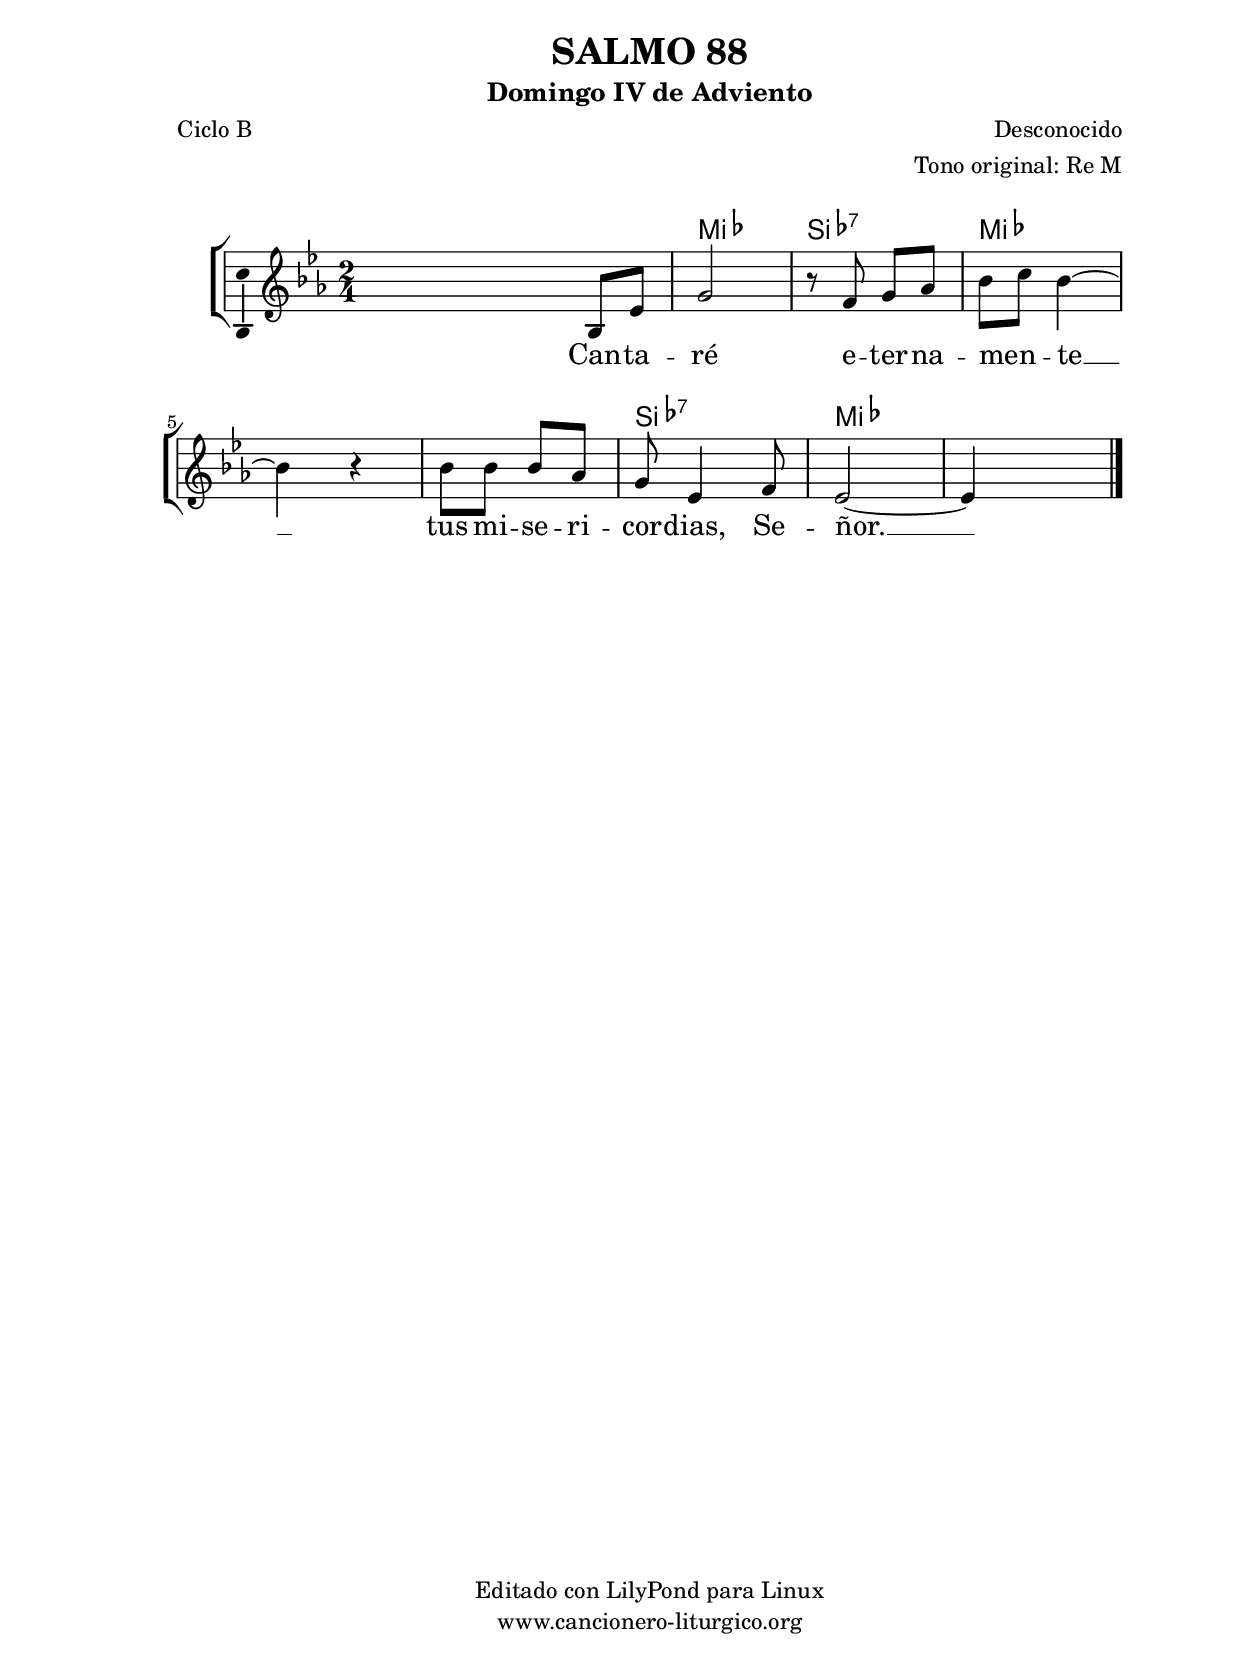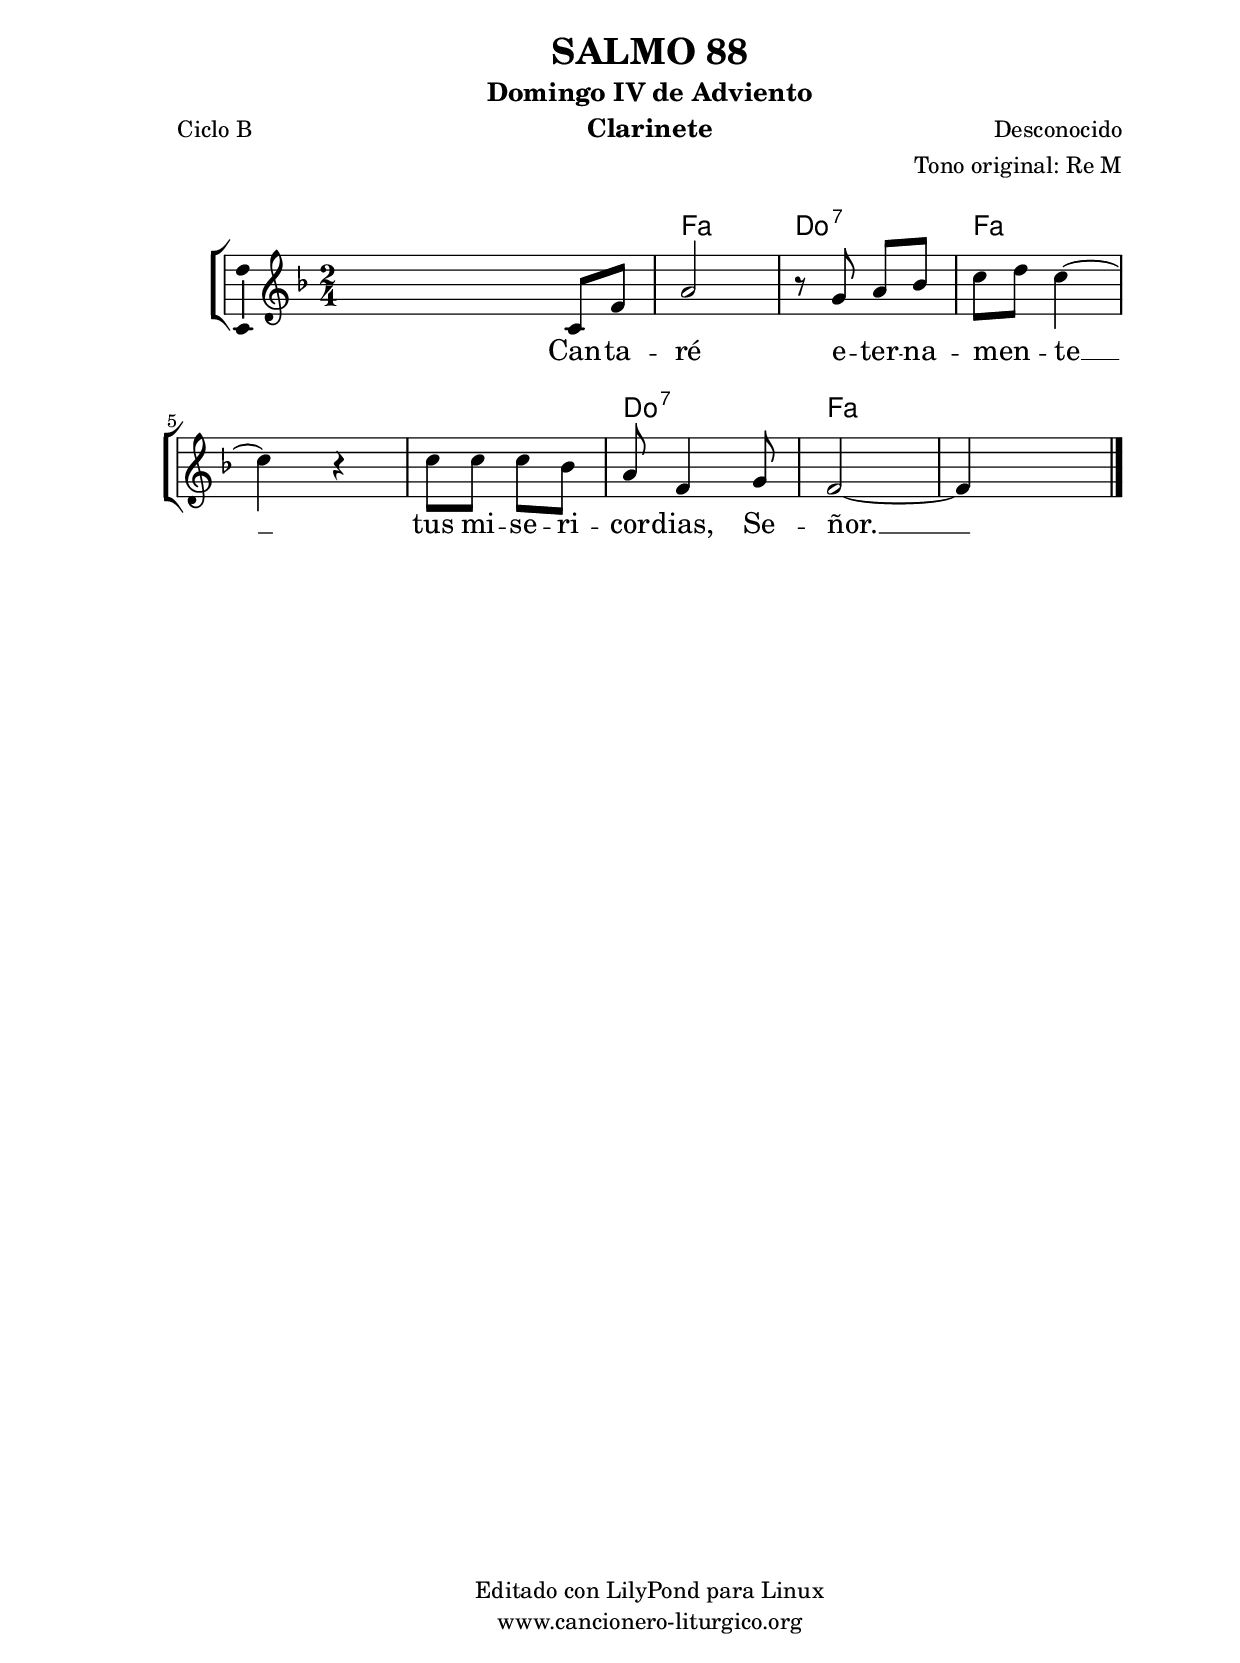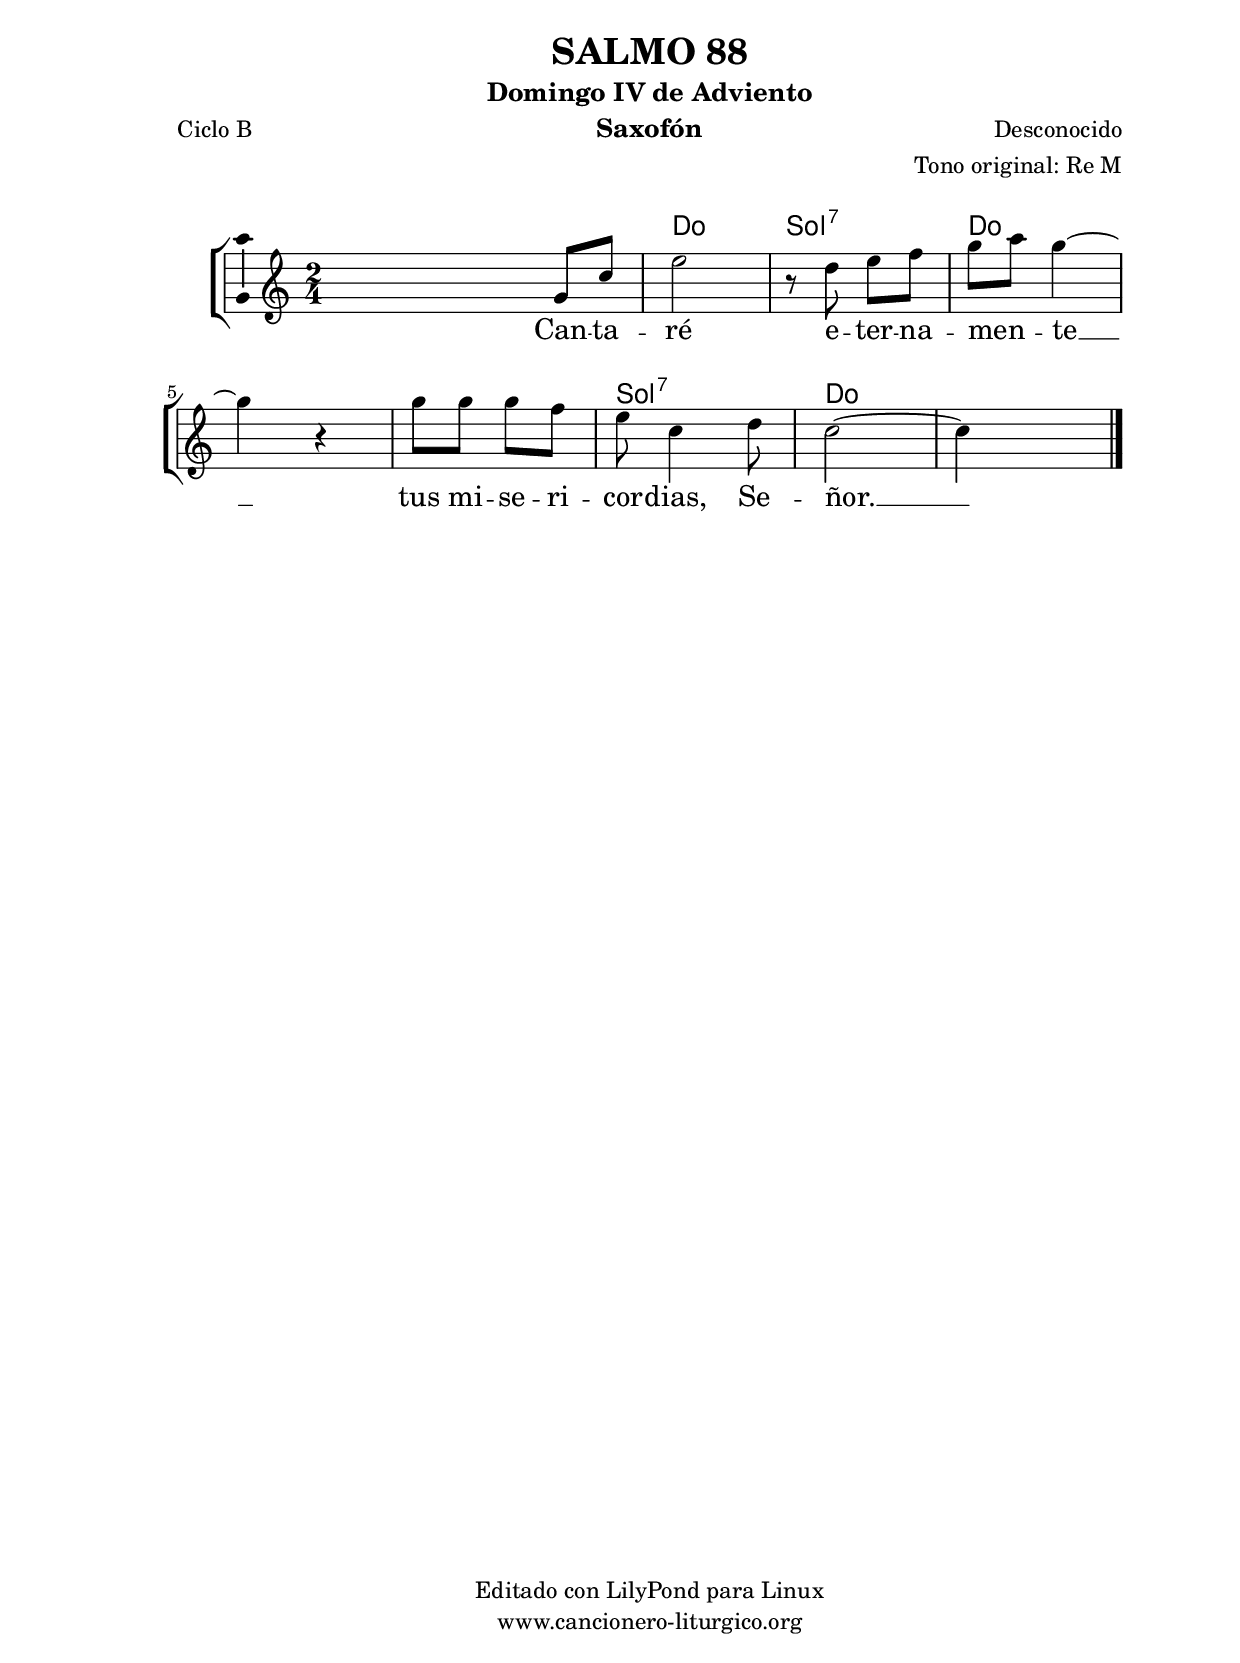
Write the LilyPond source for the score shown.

%
%para convertir .midi en .wav:
%timidity filename.midi -Ow -o finename.wav
%
%
%Para convertir de .wav a .mp3:
%lame -h -m j filename.wav
%
%
%para escuchar el midi:
%timidity nombrefichero.midi
%


%versión de lilypond para la que se ha escrito esta partitura:
\version "2.16.0"

	%Tamaño papel
	#(set-default-paper-size "a4")
	%Tamaño partitura
	#(set-global-staff-size 20)
	%No responde al pulsar sobre una nota
	#(ly:set-option 'point-and-click #f)

%parámetros del encabezamiento:
\header {
	title = "SALMO 88"
	subtitle = "Domingo IV de Adviento"
	composer = "Desconocido"
	poet = "Ciclo B"
	meter = ""
	arranger = "Tono original: Re M"
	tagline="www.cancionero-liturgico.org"
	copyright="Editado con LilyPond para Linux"
	}

%parámetros asociados al papel:
\paper  {
	oddHeaderMarkup = \markup {\fill-line { \on-the-fly #not-first-page \fromproperty #'header:title \on-the-fly #not-first-page \fromproperty #'header:composer }}
	evenHeaderMarkup = \markup {\fill-line { \fromproperty #'header:composer \fromproperty #'header:title }}
	#(set-paper-size "a4")
	print-page-number = ##f
	first-page-number = 1
	print-first-page-number = ##f
%	head-separation = 3.0 \cm
	top-margin = 2.0 \cm
	bottom-margin = 0.5\cm
%%%	bottom-margin = -1.0\cm
	left-margin = 3.0 \cm
	line-width = 16.0 \cm 
	indent = 8\mm
	interscoreline = 2.\mm
	between-system-space = 15\mm
%	para que las partituras no llenen la hoja:
	ragged-bottom = ##t
%	idem para la última hoja:
	ragged-last-bottom = ##f
%	para que las partituras llenen el ancho del papel:
	ragged-last = ##f
	after-title-space = 2.5 \cm
%page-count=1
system-count=2

	%Flexible Vertical Spacing
%	markup-markup-spacing =
%	#'((basic-distance . 15) (minimum-distance . 15) (padding . 3))
	markup-system-spacing =
	#'((basic-distance . 15) (minimum-distance . 15) (padding . 3))
	system-system-spacing =
	#'((basic-distance . 15) (minimum-distance . 15) (padding . 3))
	score-system-spacing =
	#'((basic-distance . 15) (minimum-distance . 15) (padding . 5))
%	top-system-spacing = % header
%	#'((basic-distance . 8) (minimum-distance . 0) (padding . 3))
%	top-markup-spacing =
%	#'((basic-distance . 20) (minimum-distance . 20) (padding . 3))
	last-bottom-spacing = % footer
	#'((basic-distance . 5) (minimum-distance . 5) (padding . 3))
%	score-markup-spacing =
%	#'((basic-distance . 16) (minimum-distance . 13) (padding . 3))

	}


%parámetros que afectan a toda la partitura:
global =  {
	%clave de sol (G):
	\clef G
	%armadura:
	\transpose d ees
	\key d \major
	\tempo 4=100
	\set Score.tempoHideNote = ##t
	}


acordes = {
	\italianChords
	\chordmode {
	\transpose d ees
{

s2 d2 a:7 d s d a:7 d s

	}
	}
}

melodia = 
	\transpose d ees
{
	\relative c'{

\time 2/4

s4 a8 d
fis2
r8 e8 fis g
a8 b a4~
a4 r4
a8 a a g
fis8 d4 e8
d2~
d4 s4

	\bar "|."
	}
	}


texto = \lyricmode {
Can -- ta -- ré e -- ter -- na -- men -- _ te __ tus mi -- se -- ri -- cor -- dias, Se -- ñor. __
	}


acordesStaff = \context ChordNames = acordesStaff <<
	\set chordChanges = ##t
	\acordes
	>>


vozStaff = \context Voice = vozStaff
\with {\consists "Ambitus_engraver"}
<<
%	\set Staff.instrumentName = ""
%	\set Staff.shortInstrumentName = ""
%	\set Staff.midiInstrument = #"clarinet"
%	\set Staff.midiInstrument = #"cello"
%	\set Staff.midiInstrument = #"flute"
	\set Staff.midiInstrument = #"electric guitar (jazz)"
%	\set Staff.midiInstrument = #"english horn"
%	\set Staff.midiInstrument = #"violin"
%	\set Staff.midiInstrument = #"glockenspiel"
	\set Staff.midiMinimumVolume = #0.7
	\set Staff.midiMaximumVolume = #0.9
	\global
	\melodia
	>>


textoStaff = \context Lyrics = textoStaff <<
	\lyricsto vozStaff \texto
	>>

\book {
	\score {
		\context ChoirStaff {
			\override StaffGroup.SystemStartBracket #'collapse-height = #1
			\override Score.SystemStartBar #'collapse-height = #1
			<<
			\acordesStaff
			\vozStaff
			\textoStaff
			>>
			}
		\layout {
	    		\context {
				\Lyrics
				\override LyricText #'font-size = #2
				}
	   		 \context {
				\Score
				%fontSize = #3
				\override StaffSymbol #'staff-space = #(magstep +3)
				%\override Beam #'thickness = #0.55
				%\override SpacingSpanner #'spacing-increment = #1.0
				%\override Slur #'height-limit = #1.5
				}
			}
		}
	\score {
		\unfoldRepeats
		\context ChoirStaff {
			<<
			\acordesStaff
			\vozStaff
			>>
			}
		\midi {
	  		\context {
	  			\Score
				tempoWholesPerMinute = #(ly:make-moment 70 4)
				}
			}
		}
	}

%Partitura para clarinete
#(define output-suffix "C")
\book {
	\header{
		instrument = "Clarinete"
		}
	\score {
		\context ChoirStaff {
			\override StaffGroup.SystemStartBracket #'collapse-height = #1
			\override Score.SystemStartBar #'collapse-height = #1
\transpose c d
			<<
			\acordesStaff
			\vozStaff
			\textoStaff
			>>
			}
		\layout {
	    		\context {
				\Lyrics
				\override LyricText #'font-size = #2
				}
	   		 \context {
				\Score
				%fontSize = #3
				\override StaffSymbol #'staff-space = #(magstep +3)
				%\override Beam #'thickness = #0.55
				%\override SpacingSpanner #'spacing-increment = #1.0
				%\override Slur #'height-limit = #1.5
				}
			}
		}
	}

%Partitura para saxofón
#(define output-suffix "S")
\book {
	\header{
		instrument = "Saxofón"
		}
	\score {
		\context ChoirStaff {
			\override StaffGroup.SystemStartBracket #'collapse-height = #1
			\override Score.SystemStartBar #'collapse-height = #1
\transpose c a
			<<
			\acordesStaff
			\vozStaff
			\textoStaff
			>>
			}
		\layout {
	    		\context {
				\Lyrics
				\override LyricText #'font-size = #2
				}
	   		 \context {
				\Score
				%fontSize = #3
				\override StaffSymbol #'staff-space = #(magstep +3)
				%\override Beam #'thickness = #0.55
				%\override SpacingSpanner #'spacing-increment = #1.0
				%\override Slur #'height-limit = #1.5
				}
			}
		}
	}

